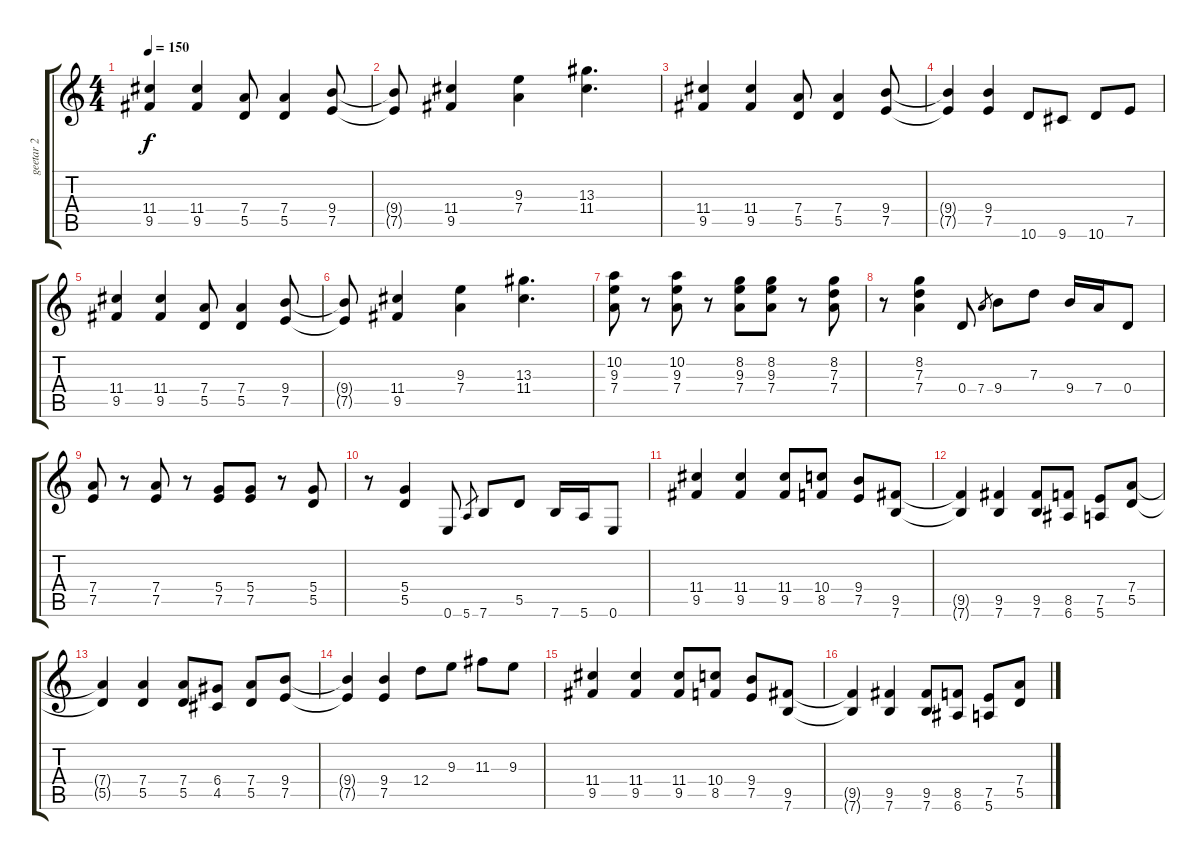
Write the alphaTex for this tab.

\track ("geetar 2" "geetar 2") {instrument distortionguitar}
\staff {score tabs}
\tuning (E4 B3 G3 D3 A2 E2) {hide}
\ts (4 4)
\tempo 150
\clef g2
\ks c
(11.4 9.5).4{dy f} (11.4 9.5).4 (7.4 5.5).8 (7.4 5.5).4 (9.4 7.5).8 |
(9.4{t} 7.5{t}).8 (11.4 9.5).4 (9.3 7.4).4 (13.3 11.4).4{d} |
(11.4 9.5).4 (11.4 9.5).4 (7.4 5.5).8 (7.4 5.5).4 (9.4 7.5).8 |
(9.4{t} 7.5{t}).4 (9.4 7.5).4 10.6.8 9.6.8 10.6.8 7.5.8 |
(11.4 9.5).4 (11.4 9.5).4 (7.4 5.5).8 (7.4 5.5).4 (9.4 7.5).8 |
(9.4{t} 7.5{t}).8 (11.4 9.5).4 (9.3 7.4).4 (13.3 11.4).4{d} |
(10.2 9.3 7.4).8 r.8 (10.2 9.3 7.4).8 r.8 (8.2 9.3 7.4).8 (8.2 9.3 7.4).8 r.8 (8.2 7.3 7.4).8 |
r.8 (8.2 7.3 7.4).4 0.4.8 7.4.8{gr} 9.4.8 7.3.8 9.4.16 7.4.16 0.4.8 |
(7.4 7.5).8 r.8 (7.4 7.5).8 r.8 (5.4 7.5).8 (5.4 7.5).8 r.8 (5.4 5.5).8 |
r.8 (5.4 5.5).4 0.6.8 5.6.8{gr} 7.6.8 5.5.8 7.6.16 5.6.16 0.6.8 |
(11.4 9.5).4 (11.4 9.5).4 (11.4 9.5).8 (10.4 8.5).8 (9.4 7.5).8 (9.5 7.6).8 |
(9.5{t} 7.6{t}).4 (9.5 7.6).4 (9.5 7.6).8 (8.5 6.6).8 (7.5 5.6).8 (7.4 5.5).8 |
(7.4{t} 5.5{t}).4 (7.4 5.5).4 (7.4 5.5).8 (6.4 4.5).8 (7.4 5.5).8 (9.4 7.5).8 |
(9.4{t} 7.5{t}).4 (9.4 7.5).4 12.4.8 9.3.8 11.3.8 9.3.8 |
(11.4 9.5).4 (11.4 9.5).4 (11.4 9.5).8 (10.4 8.5).8 (9.4 7.5).8 (9.5 7.6).8 |
(9.5{t} 7.6{t}).4 (9.5 7.6).4 (9.5 7.6).8 (8.5 6.6).8 (7.5 5.6).8 (7.4 5.5).8
